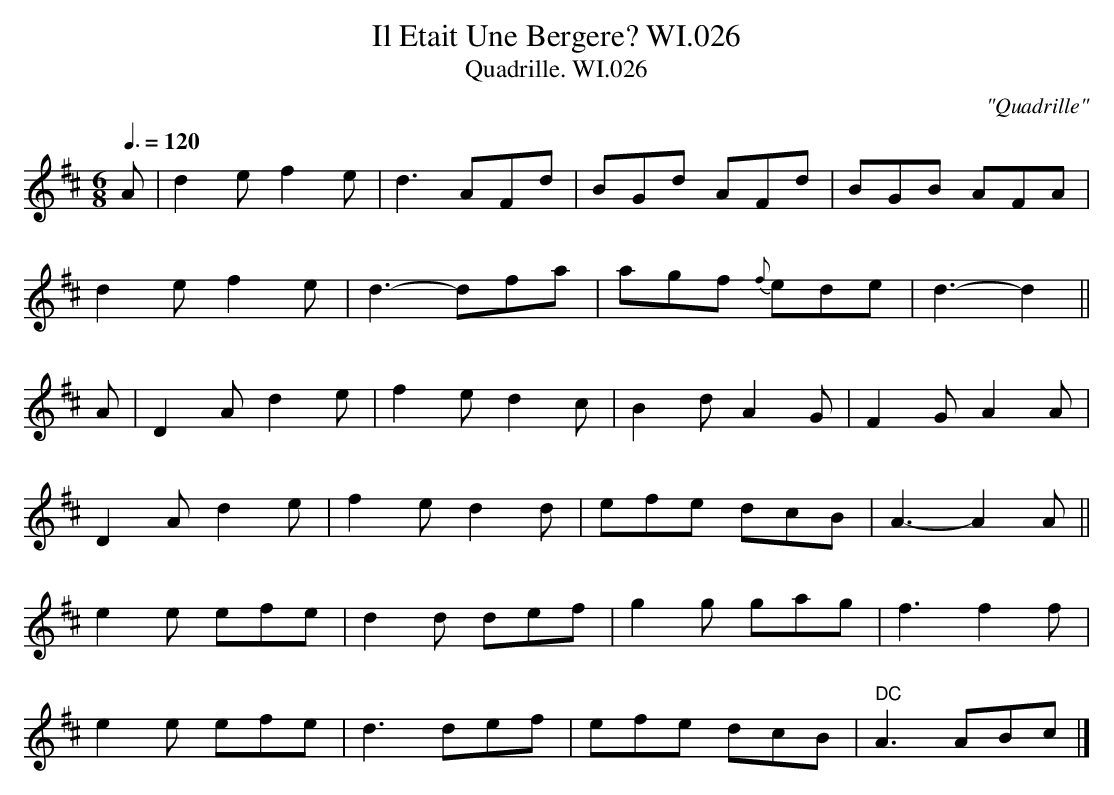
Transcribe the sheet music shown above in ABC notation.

X:1
T:Il Etait Une Bergere? WI.026
T:Quadrille. WI.026
M:6/8
L:1/8
Q:3/8=120
C:"Quadrille"
K:D
A|d2e f2e|d3 AFd|BGd AFd|BGB AFA|
d2e f2e|d3 -dfa|agf {f}ede|d3-d2||
A|D2A d2e|f2e d2c|B2d A2G|F2G A2A|
D2A d2e|f2e d2d|efe dcB|A3-A2A||
e2e efe|d2d def|g2g gag|f3 f2f|
e2e efe|d3 def|efe dcB|" DC"A3 ABc|]
